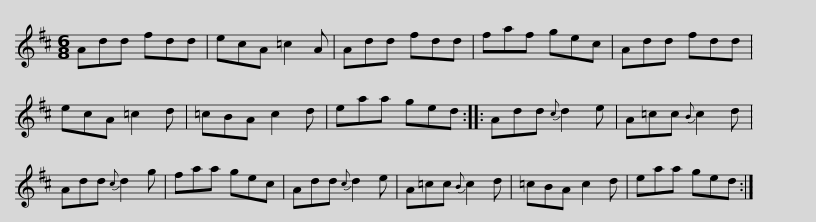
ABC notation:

X:1
L:1/8
M:6/8
I:linebreak $
K:D
V:1 treble
V:1
 Add fdd | ecA =c2 A | Add fdd | faf gec | Add fdd | %5
 ecA =c2 d | =cBA c2 d |$ eaa ged :: Add{c} d2 e | A=cc{B} c2 d | %10
 Add{c} d2 g | faa gec | Add{c} d2 e |$ A=cc{B} c2 d | =cBA c2 d | %15
 eaa ged :| %16
